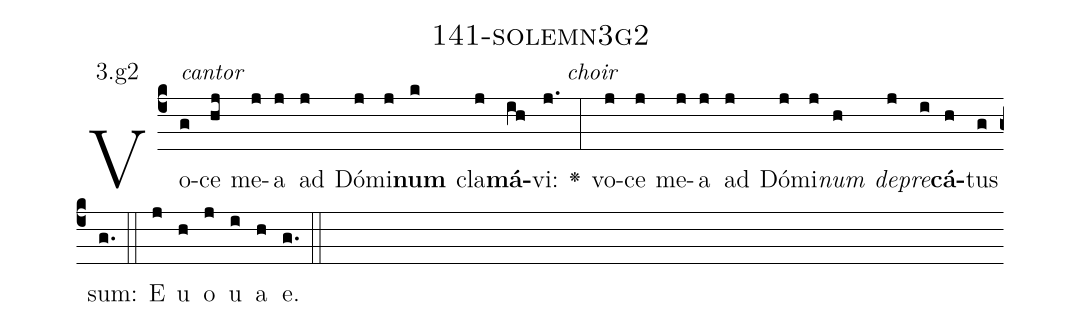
name: 141-solemn3g2;
annotation: 3.g2;
%%
(c4)<alt>cantor</alt>Vo(g)ce(hj) me(j)a(j) ad(j) Dó(j)mi(j)<b>num</b>(k) cla(j)<b>má</b>(ih)vi:(j.) <alt>choir</alt><v>\greheightstar</v>(:) vo(j)ce(j) me(j)a(j) ad(j) Dó(j)mi(j)<i>num</i>(h) <i>de</i>(j)<i>pre</i>(i)<b>cá</b>(h)tus(g) sum:(g.) (::) E(j) u(h) o(j) u(i) a(h) e.(g.) (::)
